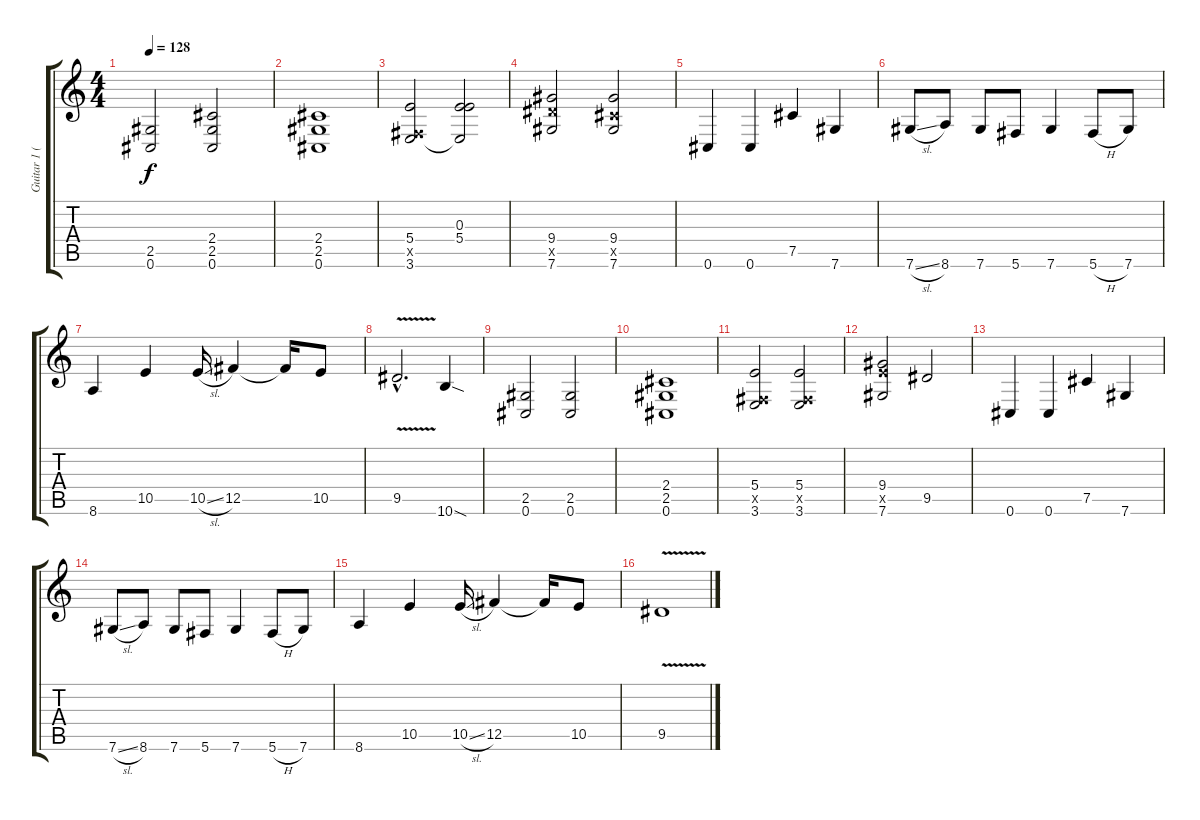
\track ("Guitar 1 (Distortion)" "Guitar 1 (") {instrument distortionguitar}
\staff {score tabs}
\tuning (Db4 Ab3 E3 B2 Gb2 Db2) {hide}
\ts (4 4)
\tempo 128
\clef g2
\ks c
(2.5 0.6).2{dy f} (2.4 2.5 0.6).2 |
(2.4 2.5 0.6).1 |
(5.4 0.5{x} 3.6).2 (0.3 5.4 3.6{t}).2 |
(9.4 9.5{x} 7.6).2 (9.4 7.5{x} 7.6).2 |
0.6.4 0.6.4 7.5.4 7.6.4 |
7.6{sl}.8 8.6.8 7.6.8 5.6.8 7.6.4 5.6{h}.8 7.6.8 |
8.6.4 10.5.4 10.5{sl}.16 12.5.4 12.5{t}.16 10.5.8 |
9.5{v hac}.2{d} 10.6{sod}.4 |
(2.5 0.6).2 (2.5 0.6).2 |
(2.4 2.5 0.6).1 |
(5.4 0.5{x} 3.6).2 (5.4 0.5{x} 3.6).2 |
(9.4 10.5{x} 7.6).2 9.5.2 |
0.6.4 0.6.4 7.5.4 7.6.4 |
7.6{sl}.8 8.6.8 7.6.8 5.6.8 7.6.4 5.6{h}.8 7.6.8 |
8.6.4 10.5.4 10.5{sl}.16 12.5.4 12.5{t}.16 10.5.8 |
9.5{v}.1
